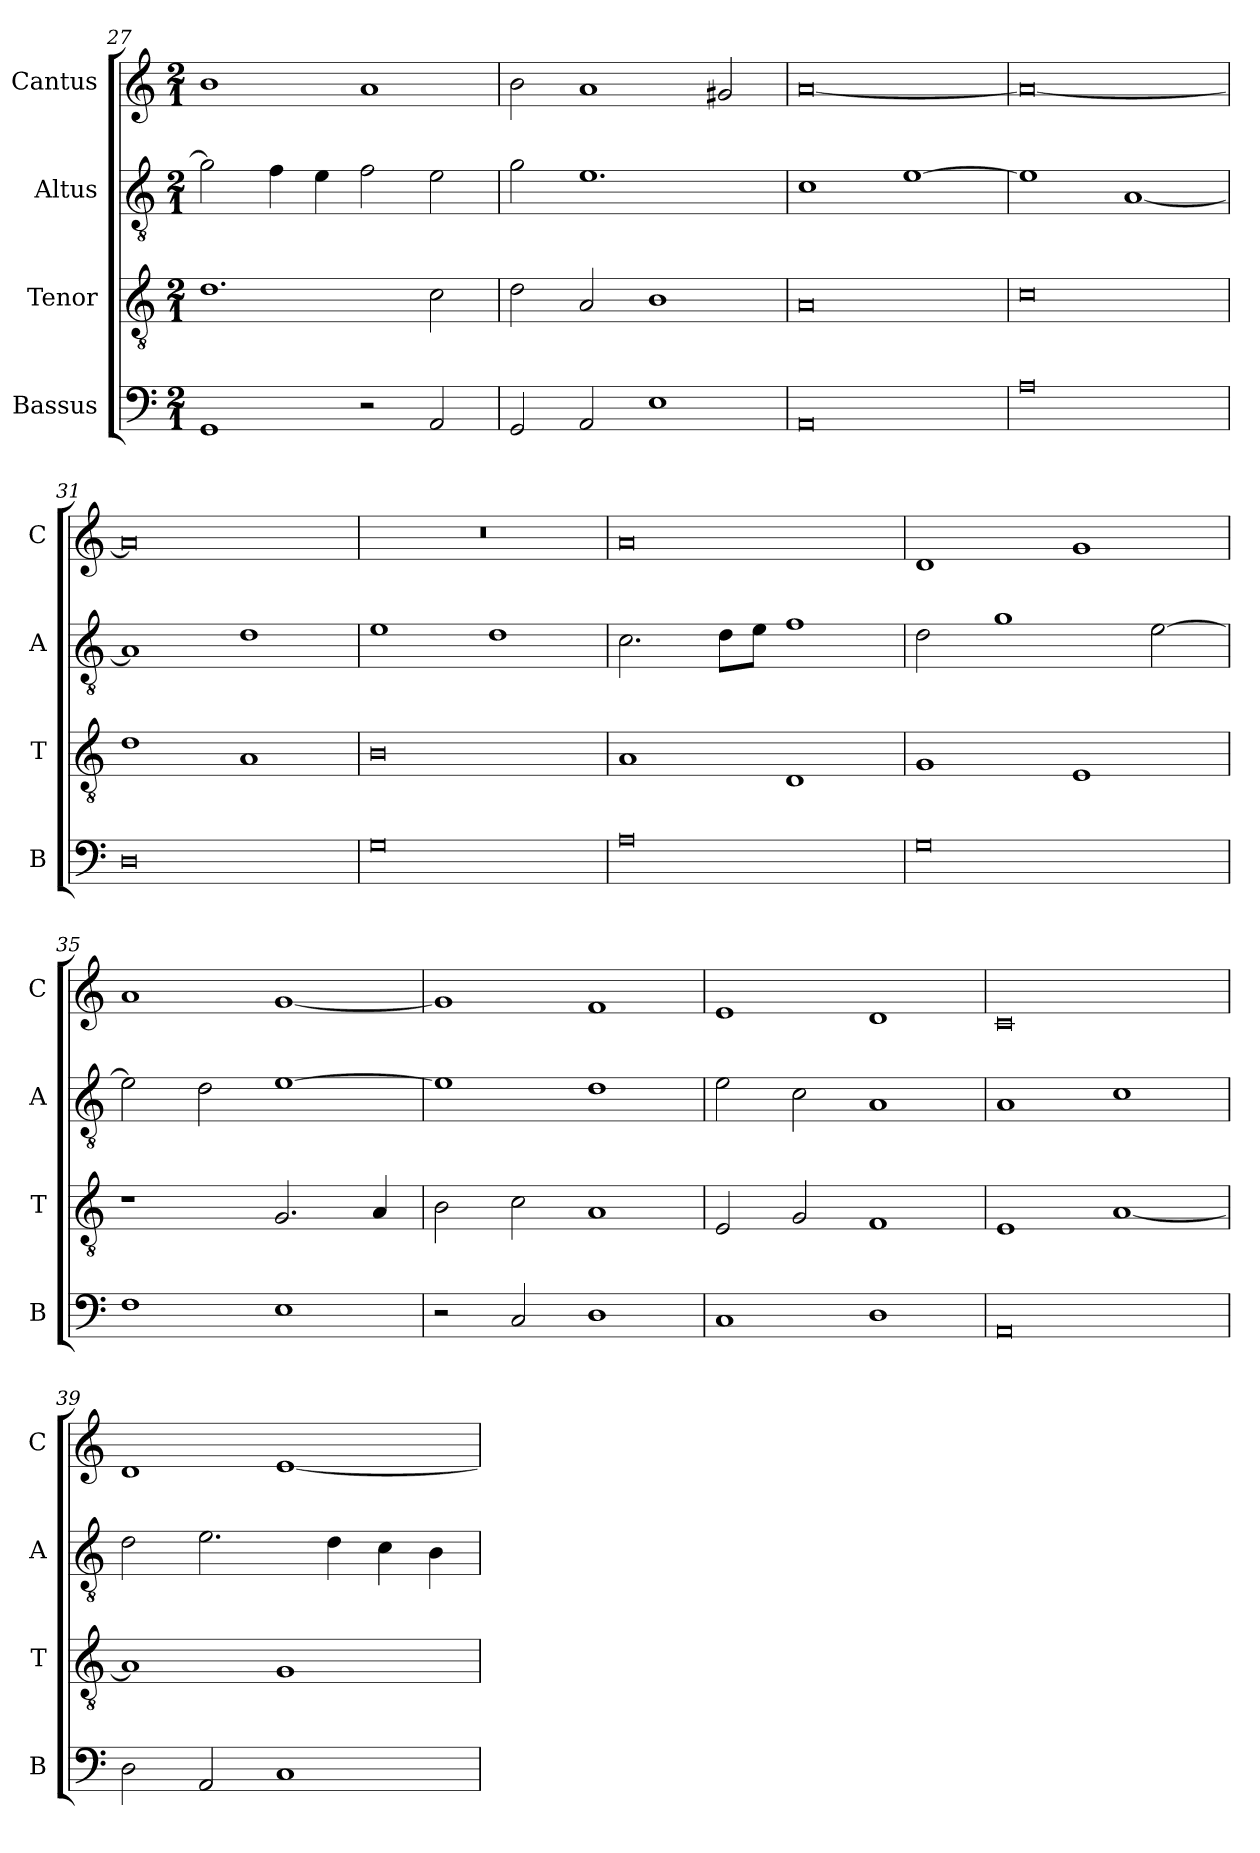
**kern	**kern	**kern	**kern
*part4	*part3	*part2	*part1
*staff4	*staff3	*staff2	*staff1
*I"Bassus	*I"Tenor	*I"Altus	*I"Cantus
*I'B	*I'T	*I'A	*I'C
*clefF4	*clefGv2	*clefGv2	*clefG2
*k[]	*k[]	*k[]	*k[]
*M2/1	*M2/1	*M2/1	*M2/1
=27	=27	=27	=27
1GG	1.d	2g]	1b
.	.	4f	.
.	.	4e	.
2r	.	2f	1a
2AA	2c	2e	.
=28	=28	=28	=28
2GG	2d	2g	2b
2AA	2A	1.e	1a
1E	1B	.	.
.	.	.	2g#X
=29	=29	=29	=29
0AA	0A	1c	[0a
.	.	[1e	.
=30	=30	=30	=30
0A	0c	1e]	0a_
.	.	[1A	.
=31	=31	=31	=31
0D	1d	1A]	0a]
.	1A	1d	.
=32	=32	=32	=32
0G	0B	1e	0r
.	.	1d	.
=33	=33	=33	=33
0A	1A	2.c	0a
.	.	8dL	.
.	.	8eJ	.
.	1D	1f	.
=34	=34	=34	=34
0G	1G	2d	1d
.	.	1g	.
.	1E	.	1g
.	.	[2e	.
=35	=35	=35	=35
1F	1r	2e]	1a
.	.	2d	.
1E	2.G	[1e	[1g
.	4A	.	.
=36	=36	=36	=36
2r	2B	1e]	1g]
2C	2c	.	.
1D	1A	1d	1f
=37	=37	=37	=37
1C	2E	2e	1e
.	2G	2c	.
1D	1F	1A	1d
=38	=38	=38	=38
0AA	1E	1A	0c
.	[1A	1c	.
=39	=39	=39	=39
2D	1A]	2d	1d
2AA	.	2.e	.
1C	1G	.	[1e
.	.	4d	.
.	.	4c	.
.	.	4B	.
=	=	=	=
*-	*-	*-	*-
